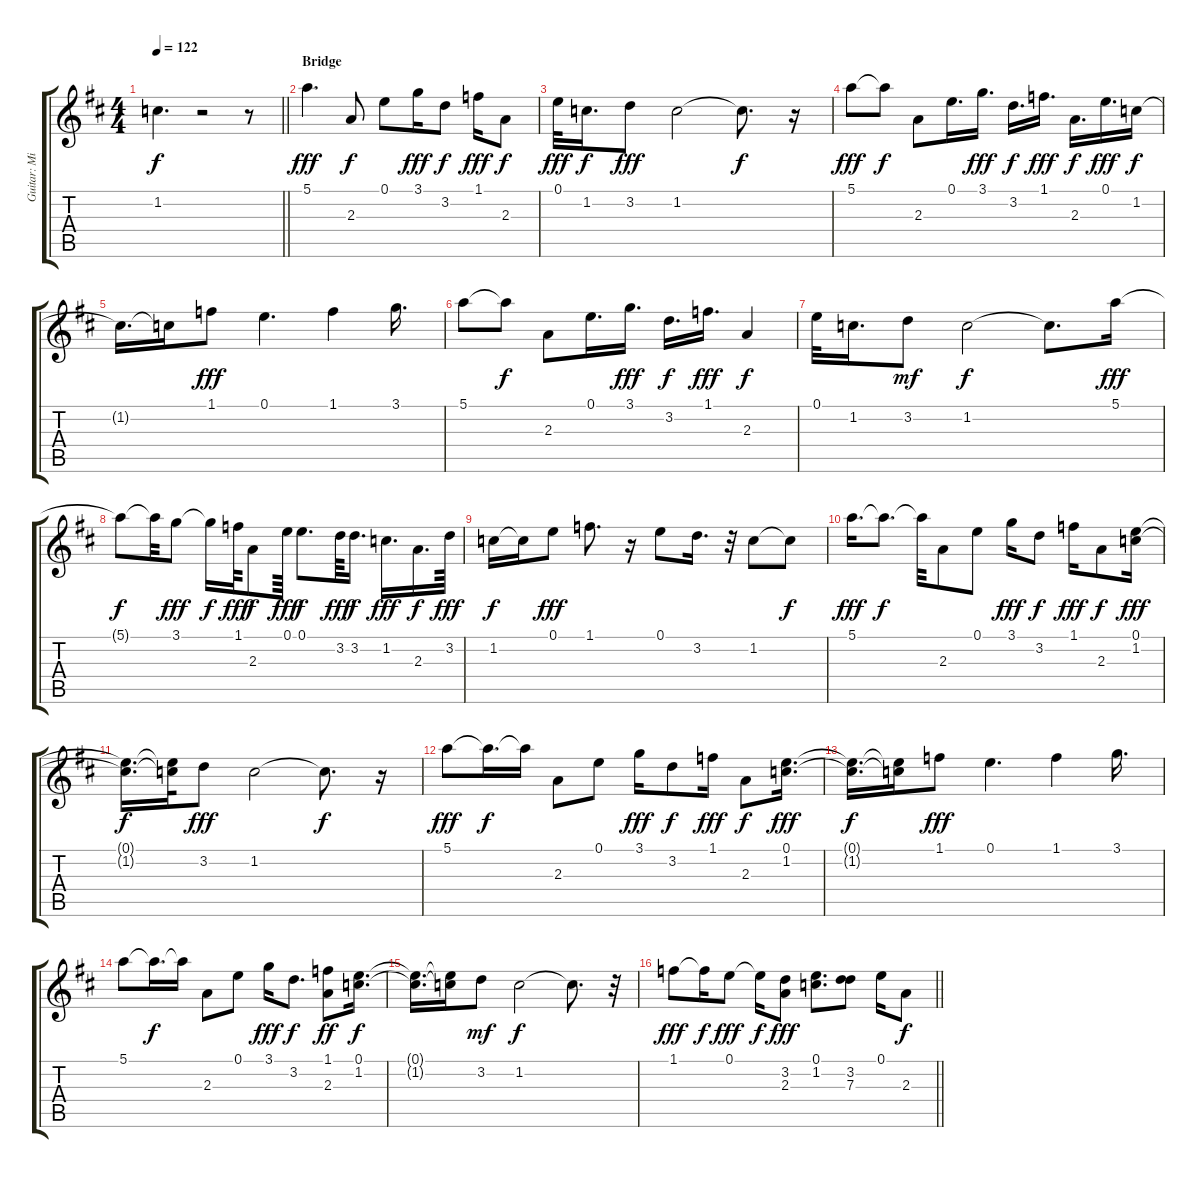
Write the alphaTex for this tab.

\track ("Guitar: Mick Ralphs" "Guitar: Mi") {instrument overdrivenguitar}
\staff {score tabs}
\tuning (E4 B3 G3 D3 A2 E2) {hide}
\ts (4 4)
\tempo 122
\clef g2
\barLineRight lightlight
\ks d
1.2.4{d dy f} r.2 r.8 |
\section ("" "Bridge")
5.1.4{d dy fff} 2.3.8{dy f} 0.1.8 3.1.16{dy fff} 3.2.8{dy f} 1.1.16{dy fff} 2.3.8{dy f} |
0.1.32{dy fff} 1.2.16{d dy f} 3.2.8{dy fff} 1.2.2 1.2{t}.8{d dy f} r.16 |
5.1.8{dy fff} 5.1{t}.8{dy f} 2.3.8 0.1.16{d} 3.1.16{d dy fff} 3.2.16{d dy f} 1.1.16{d dy fff} 2.3.16{d dy f} 0.1.16{d dy fff} 1.2.16{dy f} |
1.2{t}.16{d} 1.2{t}.16 1.1.8{dy fff} 0.1.4{d} 1.1.4 3.1.16{d} |
5.1.8 5.1{t}.8{dy f} 2.3.8 0.1.16{d} 3.1.16{d dy fff} 3.2.16{d dy f} 1.1.16{d dy fff} 2.3.4{dy f} |
0.1.32 1.2.16{d} 3.2.8{dy mf} 1.2.2{dy f} 1.2{t}.8{d} 5.1.16{dy fff} |
5.1{t}.8{dy f} 5.1{t}.32 3.1.8{dy fff} 3.1{t}.16{dy f} 1.1.64{dy fff} 2.3.8{dy f} 0.1.64{dy fff} 0.1.8{d dy f} 3.2.64{dy fff} 3.2.16{d dy f} 1.2.16{d dy fff} 2.3.16{d dy f} 3.2.64{dy fff} |
1.2.16{dy f} 1.2{t}.16 0.1.8{dy fff} 1.1.8{d} r.16 0.1.8 3.2.16{d} r.32 1.2.8 1.2{t}.8{dy f} |
5.1.16{d dy fff} 5.1{t}.8{d dy f} 5.1{t}.32 2.3.8 0.1.8 3.1.16{dy fff} 3.2.8{dy f} 1.1.16{dy fff} 2.3.8{dy f} (0.1 1.2).16{dy fff} |
(0.1{t} 1.2{t}).16{d dy f} (0.1{t} 1.2{t}).32 3.2.8{dy fff} 1.2.2 1.2{t}.8{d dy f} r.16 |
5.1.8{dy fff} 5.1{t}.16{d dy f} 5.1{t}.16 2.3.8 0.1.8 3.1.16{dy fff} 3.2.8{dy f} 1.1.16{dy fff} 2.3.8{dy f} (0.1 1.2).16{d dy fff} |
(0.1{t} 1.2{t}).16{d dy f} (0.1{t} 1.2{t}).16 1.1.8{dy fff} 0.1.4{d} 1.1.4 3.1.16{d} |
5.1.8 5.1{t}.16{d dy f} 5.1{t}.16 2.3.8 0.1.8 3.1.16{dy fff} 3.2.8{d dy f} (1.1 2.3).8{dy ff} (0.1 1.2).16{d dy f} |
(0.1{t} 1.2{t}).16{d} (0.1{t} 1.2{t}).16 3.2.8{dy mf} 1.2.2{dy f} 1.2{t}.8{d} r.32 |
\barLineRight lightlight
1.1.8{dy fff} 1.1{t}.16{dy f} 0.1.8{dy fff} 0.1{t}.16{dy f} (3.2 2.3).8{dy fff} (0.1 1.2).8{d} (3.2 7.3).8 0.1.16 2.3.8{dy f}
